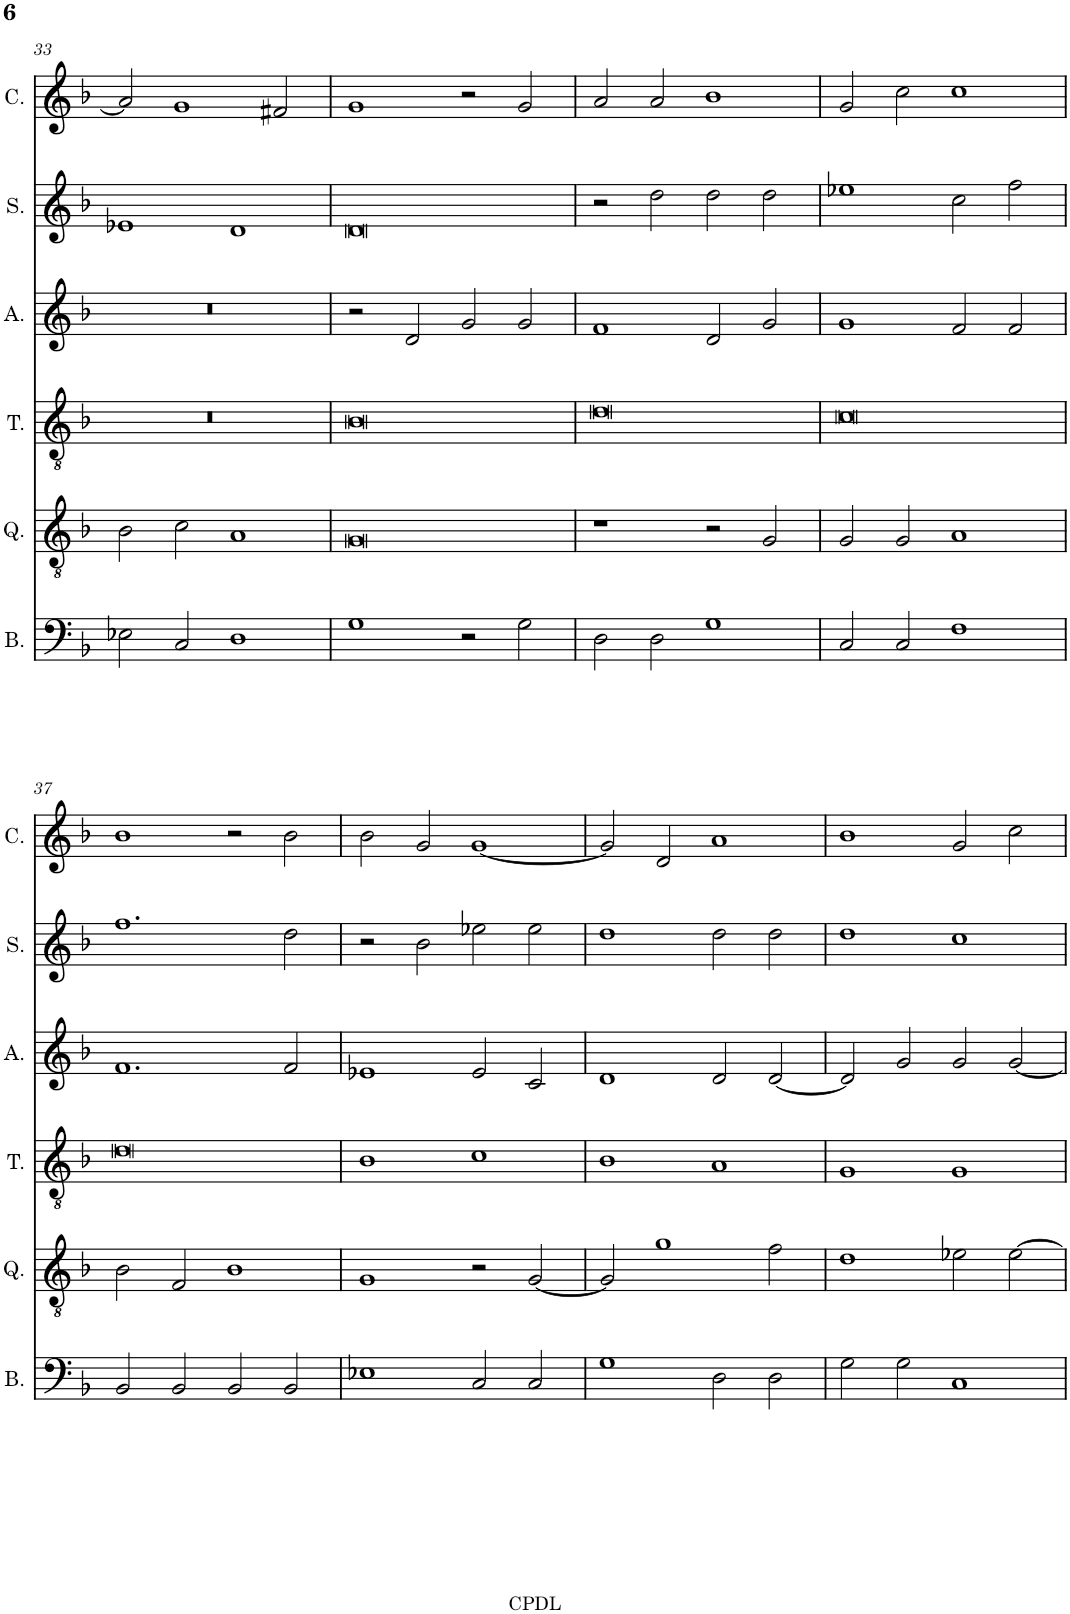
**kern	**kern	**kern	**kern	**kern	**kern
*part6	*part5	*part4	*part3	*part2	*part1
*staff6	*staff5	*staff4	*staff3	*staff2	*staff1
*I"Bassus	*I"Quintus	*I"Tenor	*I"Altus	*I"Sextus	*I"Cantus
*I'B.	*I'Q.	*I'T.	*I'A.	*I'S.	*I'C.
!!LO:PB:g=z
*clefF4	*clefGv2	*clefGv2	*clefG2	*clefG2	*clefG2
*k[b-]	*k[b-]	*k[b-]	*k[b-]	*k[b-]	*k[b-]
*F:	*F:	*F:	*F:	*F:	*F:
*M4/2	*M4/2	*M4/2	*M4/2	*M4/2	*M4/2
=33	=33	=33	=33	=33	=33
2E-X\	2B-\	0r	0r	1e-X	2a/]
2C/	2c\	.	.	.	1g
1D	1A	.	.	1d	.
.	.	.	.	.	2f#X/
=34	=34	=34	=34	=34	=34
1G	0G	0B-	2r	0d	1g
.	.	.	2d/	.	.
2r	.	.	2g/	.	2r
2G\	.	.	2g/	.	2g/
=35	=35	=35	=35	=35	=35
2D\	1r	0d	1f	2r	2a/
2D\	.	.	.	2dd\	2a/
1G	2r	.	2d/	2dd\	1b-
.	2G/	.	2g/	2dd\	.
=36	=36	=36	=36	=36	=36
2C/	2G/	0c	1g	1ee-X	2g/
2C/	2G/	.	.	.	2cc\
1F	1A	.	2f/	2cc\	1cc
.	.	.	2f/	2ff\	.
!!LO:LB:g=z
=37	=37	=37	=37	=37	=37
2BB-/	2B-\	0d	1.f	1.ff	1b-
2BB-/	2F/	.	.	.	.
2BB-/	1B-	.	.	.	2r
2BB-/	.	.	2f/	2dd\	2b-\
=38	=38	=38	=38	=38	=38
1E-X	1G	1B-	1e-X	2r	2b-\
.	.	.	.	2b-\	2g/
2C/	2r	1c	2e-/	2ee-X\	[1g
2C/	[2G/	.	2c/	2ee-\	.
=39	=39	=39	=39	=39	=39
1G	2G/]	1B-	1d	1dd	2g/]
.	1g	.	.	.	2d/
2D\	.	1A	2d/	2dd\	1a
2D\	2f\	.	[2d/	2dd\	.
=40	=40	=40	=40	=40	=40
2G\	1d	1G	2d/]	1dd	1b-
2G\	.	.	2g/	.	.
1C	2e-X\	1G	2g/	1cc	2g/
.	[2e-\	.	[2g/	.	2cc\
=	=	=	=	=	=
*-	*-	*-	*-	*-	*-
